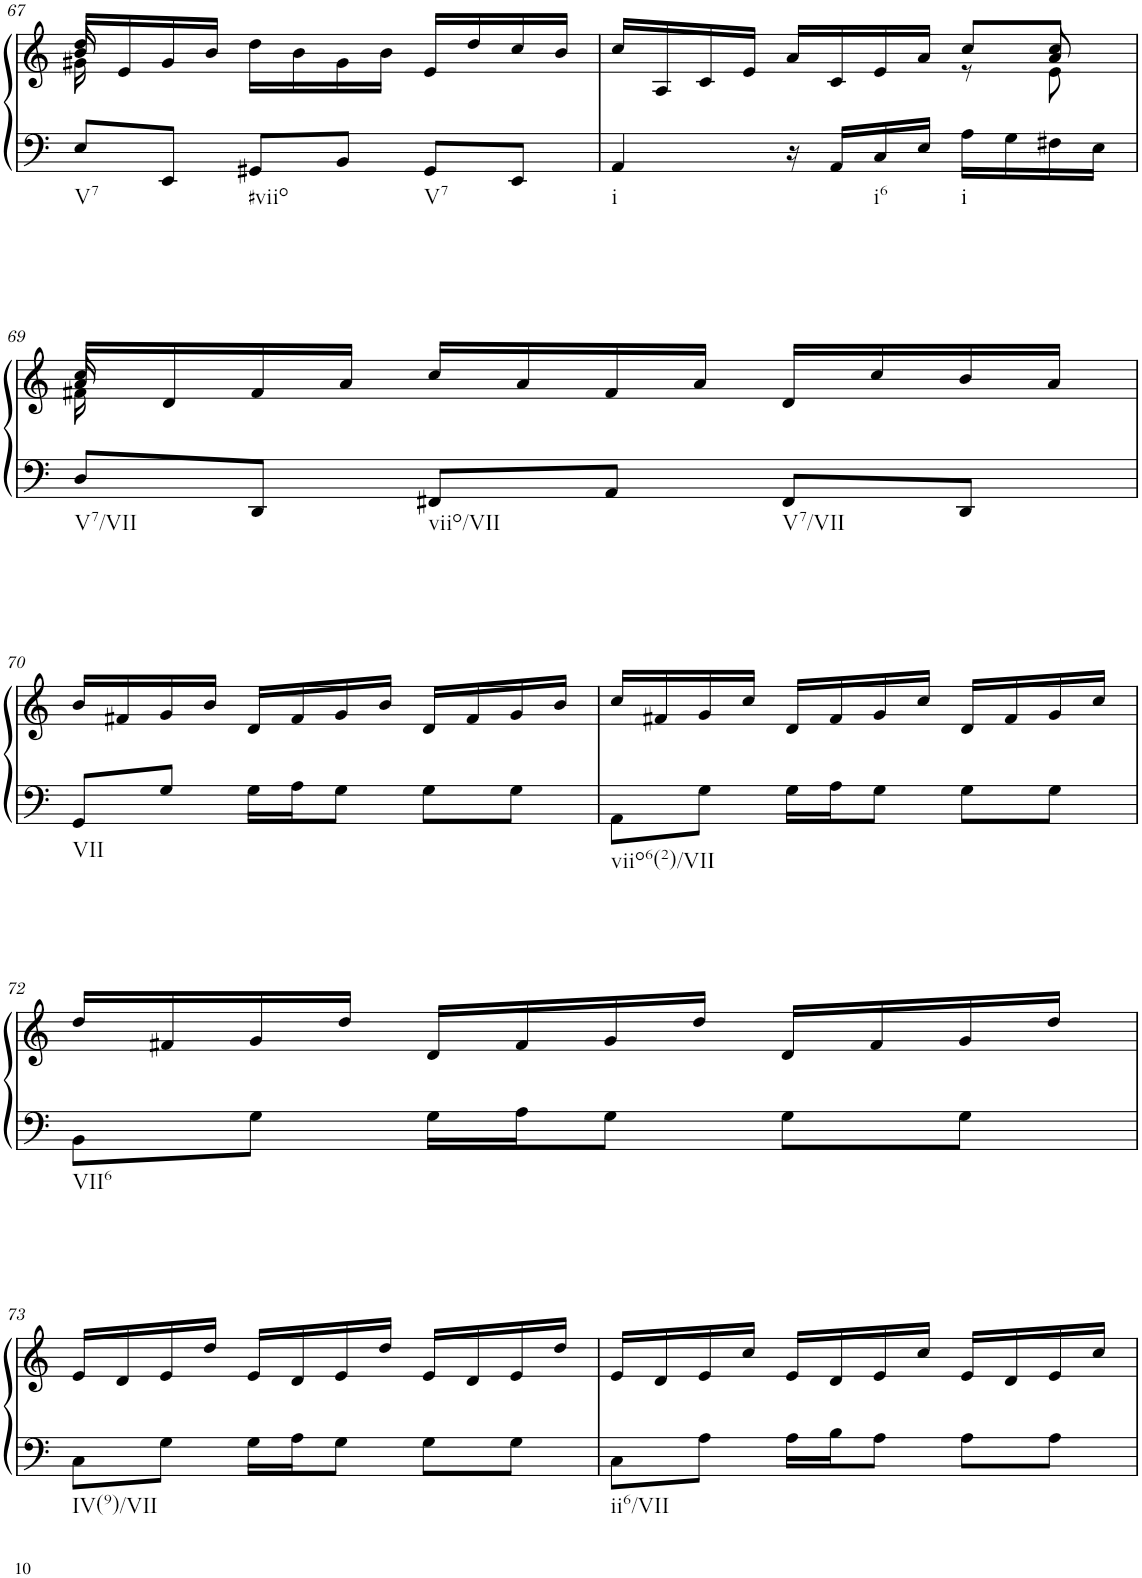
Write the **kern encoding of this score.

**kern	**kern
*part1	*part1
*staff2	*staff1
*I"Klavier linke Hand	*
!!LO:PB:g=z
*clefF4	*clefG2
*k[]	*k[]
*M3/4	*M3/4
=67	=67
*	*^
*	*	*^
!LO:TX:b:t=V7	!	!	!
8E/L	16dd/LL	16g#X\	16b/
.	16e/	2ryy	2ryy
8EE/J	16g#/	.	.
.	16b/JJ	.	.
!LO:TX:b:t=#viio	!	!	!
8GG#X/L	16dd\LL	.	.
.	16b\	.	.
8BB/J	16g#\	.	.
.	16b\JJ	.	.
!LO:TX:b:t=V7	!	!	!
8GG#/L	16e/LL	.	.
.	16dd/	8.ryy	8.ryy
8EE/J	16cc/	.	.
.	16b/JJ	.	.
=68	=68	=68	=68
!LO:TX:b:t=i	!	!	!
4AA/	16cc/LL	2ryy	8ryy
.	16A/	.	.
*	*	*v	*v
.	16c/	.
.	16e/JJ	.
16r	16a/LL	.
16AA/LL	16c/	.
!LO:TX:b:t=i6	!	!
16C/	16e/	.
16E/JJ	16a/JJ	.
!LO:TX:b:t=i	!	!
16A\LL	8cc/L	8r
16G\	.	.
*	*	*^
16F#X\	8cc/J	8e\	8a/
16E\JJ	.	.	.
!!LO:LB:g=z	!!	!!
=69	=69	=69	=69
!LO:TX:b:t=V7/VII	!	!	!
8D/L	16cc/LL	16f#X\	16a/
.	16d/	2ryy	2ryy
8DD/J	16f#/	.	.
.	16a/JJ	.	.
!LO:TX:b:t=viio/VII	!	!	!
8FF#X/L	16cc/LL	.	.
.	16a/	.	.
8AA/J	16f#/	.	.
.	16a/JJ	.	.
!LO:TX:b:t=V7/VII	!	!	!
8FF#/L	16d/LL	.	.
.	16cc/	8.ryy	8.ryy
8DD/J	16b/	.	.
.	16a/JJ	.	.
*	*v	*v	*v
!!LO:LB:g=z
=70	=70
!LO:TX:b:t=VII	!
8GG/L	16b/LL
.	16f#X/
8G/J	16g/
.	16b/JJ
16G\LL	16d/LL
16A\J	16f#/
8G\J	16g/
.	16b/JJ
8G\L	16d/LL
.	16f#/
8G\J	16g/
.	16b/JJ
=71	=71
!LO:TX:b:t=viio6(2)/VII	!
8AA\L	16cc/LL
.	16f#X/
8G\J	16g/
.	16cc/JJ
16G\LL	16d/LL
16A\J	16f#/
8G\J	16g/
.	16cc/JJ
8G\L	16d/LL
.	16f#/
8G\J	16g/
.	16cc/JJ
!!LO:LB:g=z
=72	=72
!LO:TX:b:t=VII6	!
8BB\L	16dd/LL
.	16f#X/
8G\J	16g/
.	16dd/JJ
16G\LL	16d/LL
16A\J	16f#/
8G\J	16g/
.	16dd/JJ
8G\L	16d/LL
.	16f#/
8G\J	16g/
.	16dd/JJ
!!LO:LB:g=z
=73	=73
!LO:TX:b:t=IV(9)/VII	!
8C\L	16e/LL
.	16d/
8G\J	16e/
.	16dd/JJ
16G\LL	16e/LL
16A\J	16d/
8G\J	16e/
.	16dd/JJ
8G\L	16e/LL
.	16d/
8G\J	16e/
.	16dd/JJ
=74	=74
!LO:TX:b:t=ii6/VII	!
8C\L	16e/LL
.	16d/
8A\J	16e/
.	16cc/JJ
16A\LL	16e/LL
16B\J	16d/
8A\J	16e/
.	16cc/JJ
8A\L	16e/LL
.	16d/
8A\J	16e/
.	16cc/JJ
=	=
*-	*-
